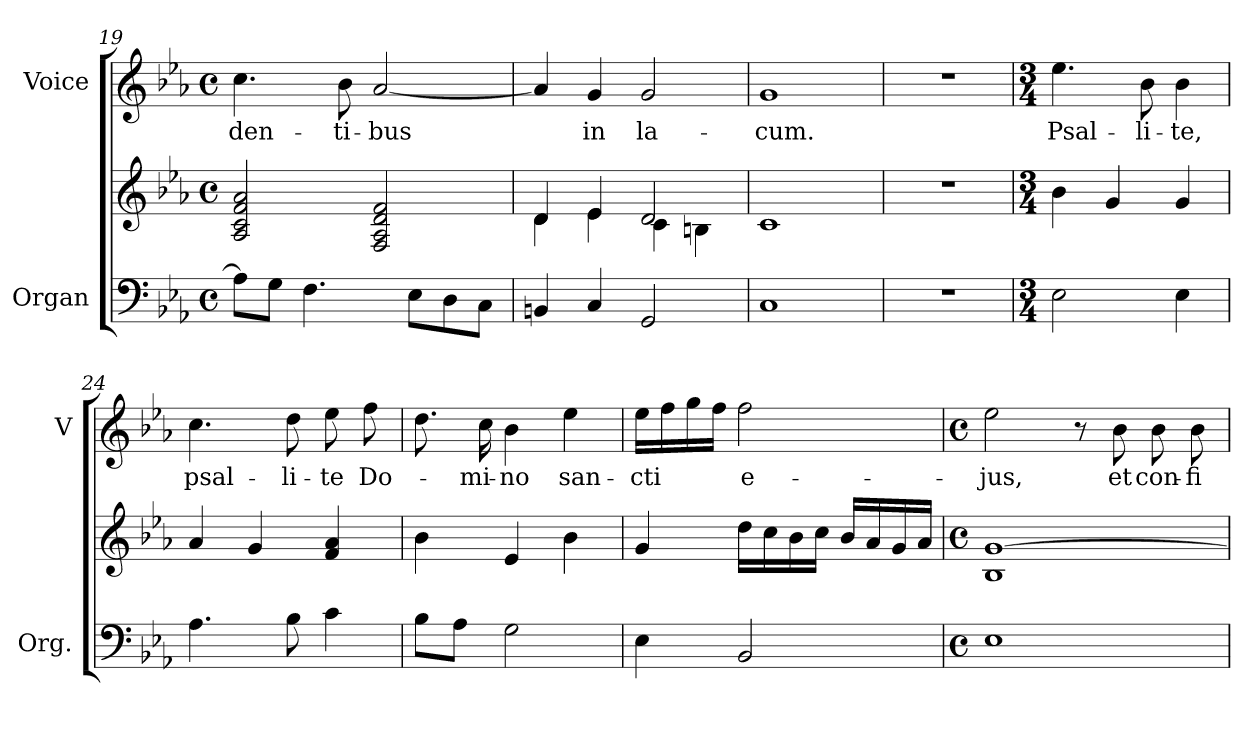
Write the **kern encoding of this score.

**kern	**kern	**kern	**text
*part2	*part2	*part1	*part1
*staff3	*staff2	*staff1	*staff1
*I"Organ	*	*I"Voice	*
*I'Org.	*	*I'V	*
*clefF4	*clefG2	*clefG2	*
*k[b-e-a-]	*k[b-e-a-]	*k[b-e-a-]	*
*E-:	*E-:	*E-:	*
*M4/4	*M4/4	*M4/4	*
*met(c)	*met(c)	*met(c)	*
=19	=19	=19	=19
!	!	!	!LO:LY:b
8A-\L]	2A-/ 2c/ 2f/ 2a-/	4.cc\	-den-
8G\J	.	.	.
4.F\	.	.	.
!	!	!	!LO:LY:b
.	.	8b-\	-ti-
!	!	!	!LO:LY:b
.	2F/ 2A-/ 2d/ 2f/	[2a-/	-bus
8E-\L	.	.	.
8D\	.	.	.
8C\J	.	.	.
=20	=20	=20	=20
*	*^	*	*
4BBn/	4d/	4d\	4a-/]	.
!	!	!	!	!LO:LY:b
4C/	4e-/	4e-\	4g/	in
!	!	!	!	!LO:LY:b
2GG/	2d/	4c\	2g/	la-
.	.	4Bn\	.	.
*	*v	*v	*	*
=21	=21	=21	=21
*	*^	*	*
!	!	!	!	!LO:LY:b
*	*v	*v	*	*
1C	1c	1g	-cum.
!!LO:LB:g=z
=22	=22	=22	=22
1r	1r	1r	.
=23	=23	=23	=23
*M3/4	*M3/4	*M3/4	*
!	!	!	!LO:LY:b
2E-\	4b-\	4.ee-\	Psal-
.	4g/	.	.
!	!	!	!LO:LY:b
.	.	8b-\	-li-
!	!	!	!LO:LY:b
4E-\	4g/	4b-\	-te,
=24	=24	=24	=24
!	!	!	!LO:LY:b
4.A-\	4a-/	4.cc\	psal-
.	4g/	.	.
!	!	!	!LO:LY:b
8B-\	.	8dd\	-li-
!	!	!	!LO:LY:b
4c\	4f/ 4a-/	8ee-\	-te
!	!	!	!LO:LY:b
.	.	8ff\	Do-
=25	=25	=25	=25
8B-\L	4b-\	8.dd\	.
8A-\J	.	.	.
!	!	!	!LO:LY:b
.	.	16cc\	-mi-
!	!	!	!LO:LY:b
2G\	4e-/	4b-\	-no
!	!	!	!LO:LY:b
.	4b-\	4ee-\	san-
=26	=26	=26	=26
!	!	!	!LO:LY:b
4E-\	4g/	16ee-\LL	-cti
.	.	16ff\	.
.	.	16gg\	.
.	.	16ff\JJ	.
!	!	!	!LO:LY:b
2BB-/	16dd\LL	2ff\	e-
.	16cc\	.	.
.	16b-\	.	.
.	16cc\JJ	.	.
.	16b-/LL	.	.
.	16a-/	.	.
.	16g/	.	.
.	16a-/JJ	.	.
!!LO:LB:g=z
=27	=27	=27	=27
*M4/4	*M4/4	*M4/4	*
*met(c)	*met(c)	*met(c)	*
!	!	!	!LO:LY:b
1E-	1B- [1g	2ee-\	-jus,
.	.	8r	.
!	!	!	!LO:LY:b
.	.	8b-\	et
!	!	!	!LO:LY:b
.	.	8b-\	con-
!	!	!	!LO:LY:b
.	.	8b-\	-fi-
=	=	=	=
*-	*-	*-	*-
